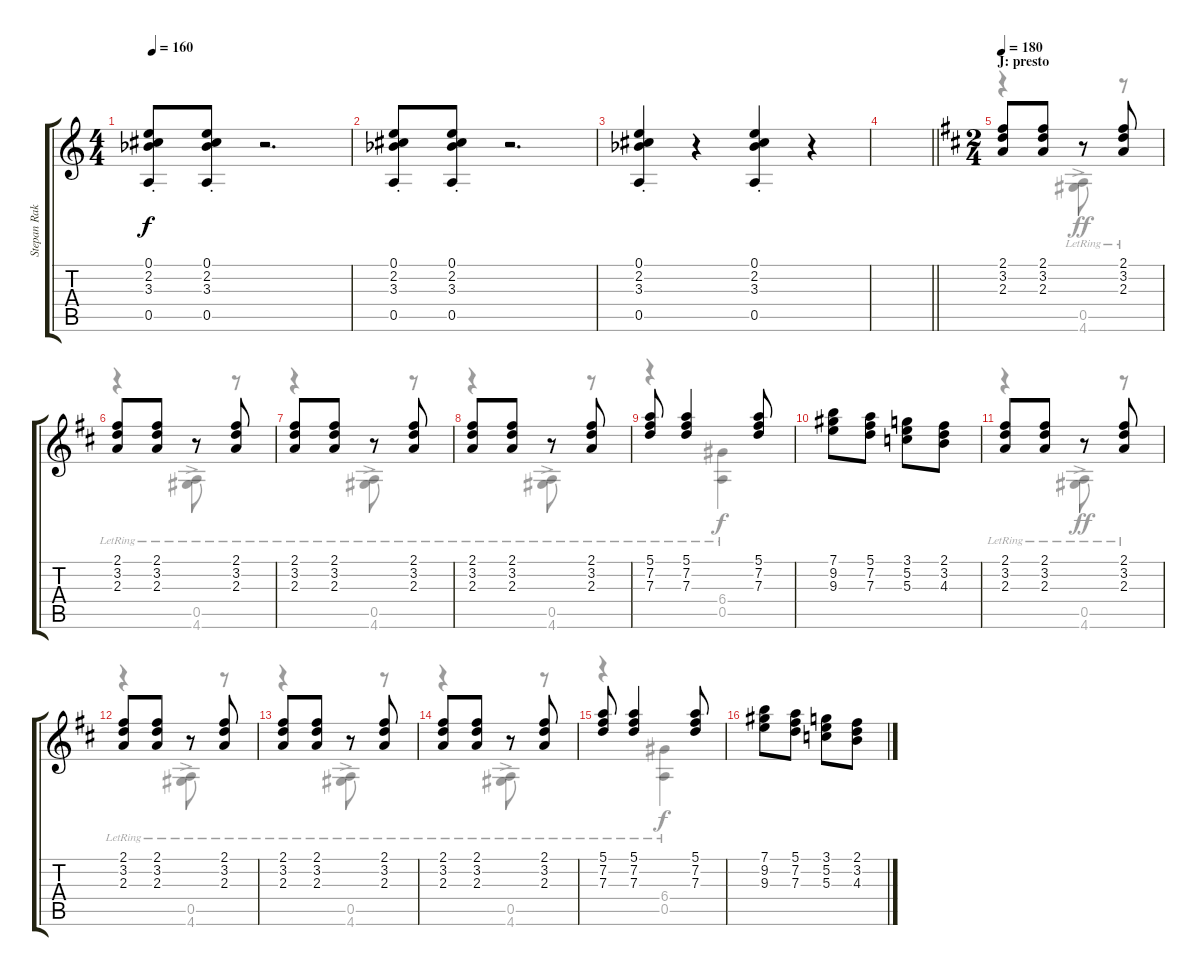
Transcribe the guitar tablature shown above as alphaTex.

\track ("Stepan Rak" "Stepan Rak") {instrument acousticguitarnylon}
\staff {score tabs}
\tuning (E4 B3 G3 D3 A2 E2) {hide}
\voice
\ts (4 4)
\tempo 160
\clef g2
\ks c
(0.1 2.2 3.3{acc b} 0.5{st}).8{dy f} (0.1 2.2 3.3{acc b} 0.5{st}).8 r.2{d} |
(0.1 2.2 3.3{acc b} 0.5{st}).8 (0.1 2.2 3.3{acc b} 0.5{st}).8 r.2{d} |
(0.1 2.2 3.3{acc b} 0.5{st}).4 r.4 (0.1 2.2 3.3{acc b} 0.5{st}).4 r.4 |
\barLineRight lightlight
|
\ts (2 4)
\section ("" "J: presto")
\tempo 180
\ks d
(2.1 3.2 2.3).8 (2.1 3.2 2.3).8 r.8 (2.1 3.2 2.3).8 |
(2.1 3.2 2.3).8 (2.1 3.2 2.3).8 r.8 (2.1 3.2 2.3).8 |
(2.1 3.2 2.3).8 (2.1 3.2 2.3).8 r.8 (2.1 3.2 2.3).8 |
(2.1 3.2 2.3).8 (2.1 3.2 2.3).8 r.8 (2.1 3.2 2.3).8 |
(5.1 7.2 7.3).8 (5.1 7.2 7.3).4 (5.1 7.2 7.3).8 |
(7.1 9.2 9.3).8 (5.1 7.2 7.3).8 (3.1 5.2 5.3).8 (2.1 3.2 4.3).8 |
(2.1 3.2 2.3).8 (2.1 3.2 2.3).8 r.8 (2.1 3.2 2.3).8 |
(2.1 3.2 2.3).8 (2.1 3.2 2.3).8 r.8 (2.1 3.2 2.3).8 |
(2.1 3.2 2.3).8 (2.1 3.2 2.3).8 r.8 (2.1 3.2 2.3).8 |
(2.1 3.2 2.3).8 (2.1 3.2 2.3).8 r.8 (2.1 3.2 2.3).8 |
(5.1 7.2 7.3).8 (5.1 7.2 7.3).4 (5.1 7.2 7.3).8 |
(7.1 9.2 9.3).8 (5.1 7.2 7.3).8 (3.1 5.2 5.3).8 (2.1 3.2 4.3).8
\voice
\clef g2
\ottava regular
\simile none
\ks c
|
|
|
\barLineRight lightlight
|
\ks d
r.4 (0.5{lr} 4.6{ac}).8{dy ff} r.8 |
r.4 (0.5{lr} 4.6{ac}).8 r.8 |
r.4 (0.5{lr} 4.6{ac}).8 r.8 |
r.4 (0.5{lr} 4.6{ac}).8 r.8 |
r.4 (6.4 0.5{lr}).4{dy f} |
|
r.4 (0.5{lr} 4.6{ac}).8{dy ff} r.8 |
r.4 (0.5{lr} 4.6{ac}).8 r.8 |
r.4 (0.5{lr} 4.6{ac}).8 r.8 |
r.4 (0.5{lr} 4.6{ac}).8 r.8 |
r.4 (6.4 0.5{lr}).4{dy f} |
